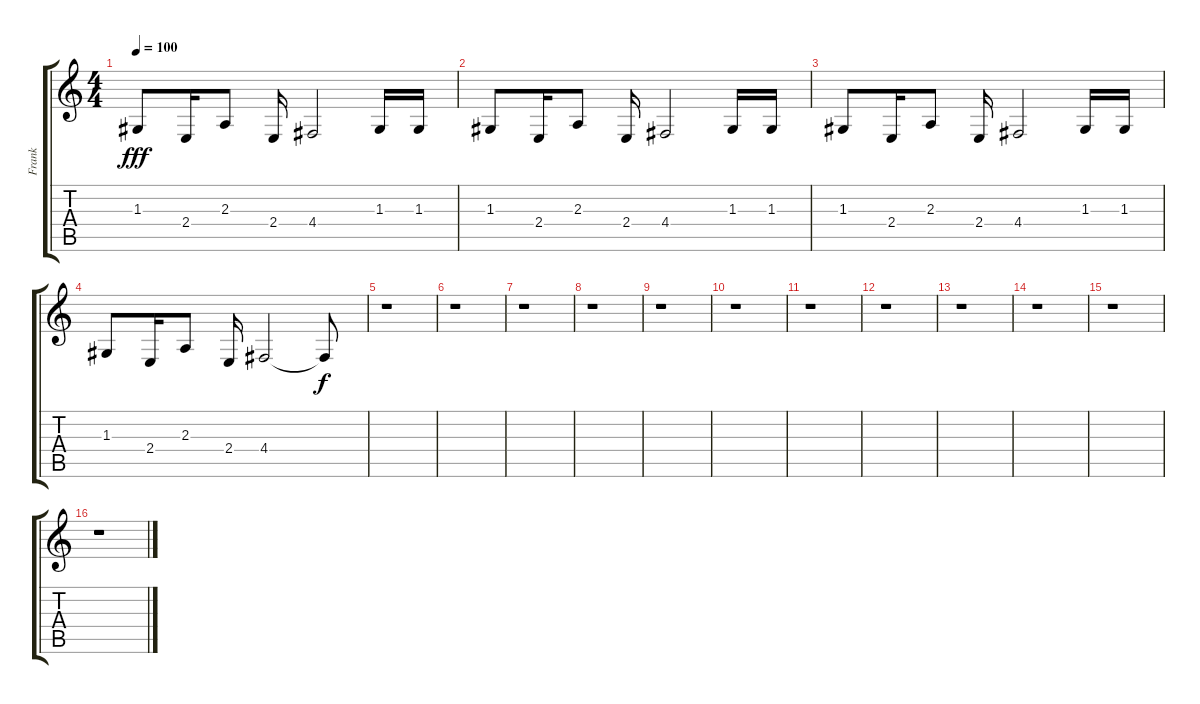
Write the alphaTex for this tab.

\track ("Frank" "Frank") {instrument lead6voice}
\staff {score tabs}
\tuning (E4 B3 G3 D3 A2 E2) {hide}
\ts (4 4)
\tempo 100
\clef g2
\ks c
1.3.8{dy fff} 2.4.16 2.3.8 2.4.16 4.4.2 1.3.16 1.3.16 |
1.3.8 2.4.16 2.3.8 2.4.16 4.4.2 1.3.16 1.3.16 |
1.3.8 2.4.16 2.3.8 2.4.16 4.4.2 1.3.16 1.3.16 |
1.3.8 2.4.16 2.3.8 2.4.16 4.4.2 4.4{t}.8{dy f} |
r.1 |
r.1 |
r.1 |
r.1 |
r.1 |
r.1 |
r.1 |
r.1 |
r.1 |
r.1 |
r.1 |
r.1
